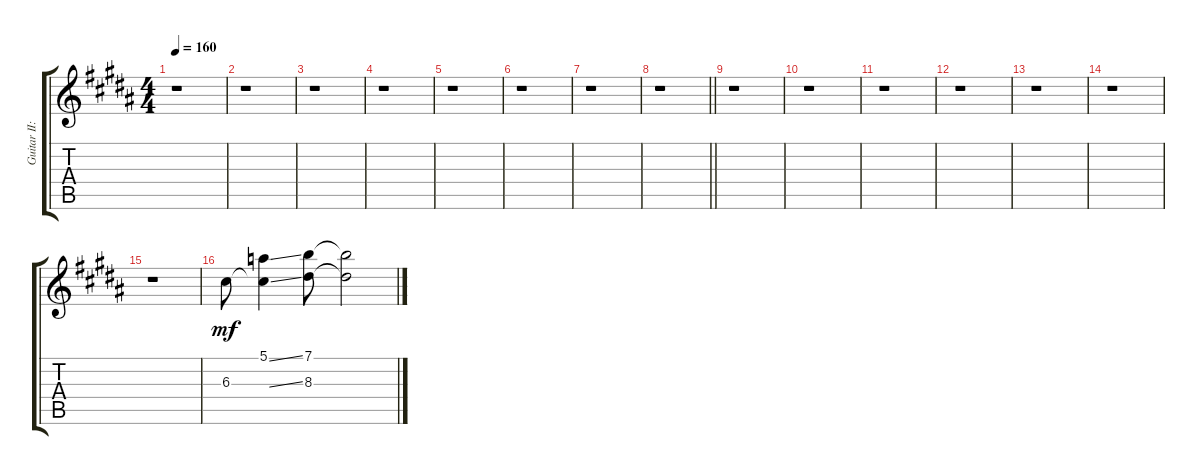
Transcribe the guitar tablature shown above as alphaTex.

\track ("Guitar II: Azusa Nakano" "Guitar II:") {instrument distortionguitar}
\staff {score tabs}
\tuning (E4 B3 G3 D3 A2 E2) {hide}
\ts (4 4)
\tempo 160
\clef g2
\ks b
r.1{dy mf} |
r.1 |
r.1 |
r.1 |
r.1 |
r.1 |
r.1 |
\barLineRight lightlight
r.1 |
\section ("" "")
r.1 |
r.1 |
r.1 |
r.1 |
r.1 |
r.1 |
r.1 |
6.3.8 (5.1{ss} 6.3{ss t}).4 (7.1 8.3).8 (7.1{t} 8.3{t}).2
